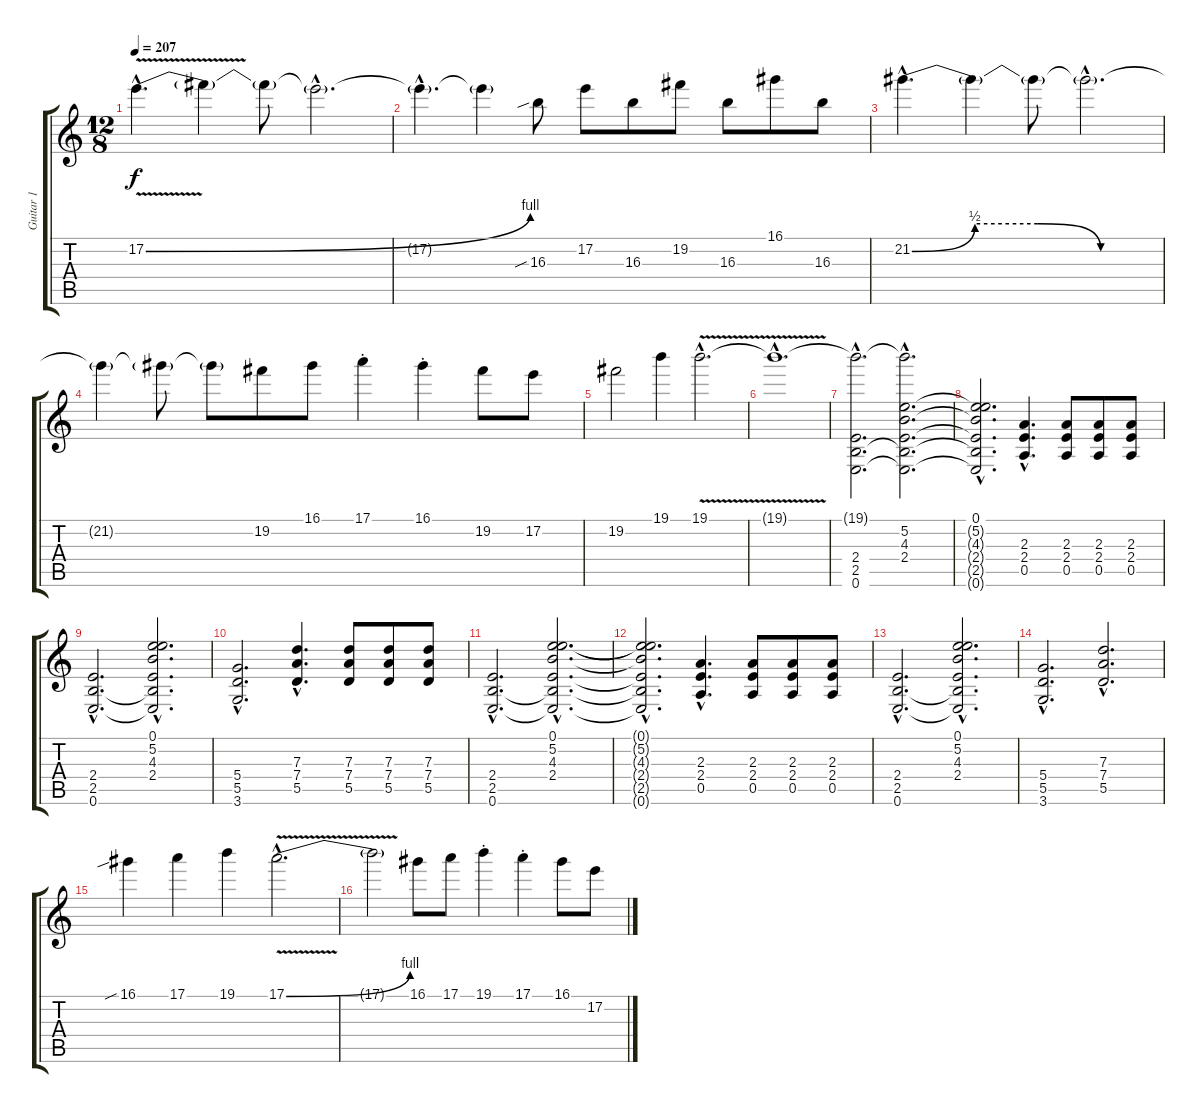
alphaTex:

\track ("Guitar 1" "Guitar 1") {instrument distortionguitar}
\staff {score tabs}
\tuning (E4 B3 G3 D3 A2 E2) {hide}
\ts (12 8)
\tempo 207
\clef g2
\ks c
17.2{be (bend 0 0 60 4) v hac}.4{d dy f} 17.2{t}.4 17.2{t}.8 17.2{hac t}.2{d} |
17.2{hac t}.4{d} 17.2{t}.4 16.3{sib}.8 17.2.8 16.3.8 19.2.8 16.3.8 16.1.8 16.3.8 |
21.2{be (custom 0 0 15 2 30 2 45 0 60 0) hac}.4{d} 21.2{t}.4 21.2{t}.8 21.2{hac t}.2{d} |
21.2{t}.4 21.2{t}.8 21.2{t}.8 19.2.8 16.1.8 17.1{st}.4 16.1{st}.4 19.2.8 17.2.8 |
19.2.2 19.1.4 19.1{v hac}.2{d} |
19.1{hac t}.1{d} |
(19.1{hac t} 2.4{hac} 2.5{hac} 0.6{hac}).2{d volume 11} (19.1{hac t} 5.2{hac} 4.3{hac} 2.4{hac} 2.5{hac t} 0.6{hac t}).2{d} |
(0.1{hac} 5.2{hac t} 4.3{hac t} 2.4{hac t} 2.5{hac t} 0.6{hac t}).2{d} (2.3{hac} 2.4{hac} 0.5{hac}).4{d} (2.3 2.4 0.5).8 (2.3 2.4 0.5).8 (2.3 2.4 0.5).8 |
(2.4{hac} 2.5{hac} 0.6{hac}).2{d} (0.1{hac} 5.2{hac} 4.3{hac} 2.4{hac} 2.5{hac t} 0.6{hac t}).2{d} |
(5.4{hac} 5.5{hac} 3.6{hac}).2{d} (7.3{hac} 7.4{hac} 5.5{hac}).4{d} (7.3 7.4 5.5).8 (7.3 7.4 5.5).8 (7.3 7.4 5.5).8 |
(2.4{hac} 2.5{hac} 0.6{hac}).2{d} (0.1{hac} 5.2{hac} 4.3{hac} 2.4{hac} 2.5{hac t} 0.6{hac t}).2{d} |
(0.1{hac t} 5.2{hac t} 4.3{hac t} 2.4{hac t} 2.5{hac t} 0.6{hac t}).2{d} (2.3{hac} 2.4{hac} 0.5{hac}).4{d} (2.3 2.4 0.5).8 (2.3 2.4 0.5).8 (2.3 2.4 0.5).8 |
(2.4{hac} 2.5{hac} 0.6{hac}).2{d} (0.1{hac} 5.2{hac} 4.3{hac} 2.4{hac} 2.5{hac t} 0.6{hac t}).2{d} |
(5.4{hac} 5.5{hac} 3.6{hac}).2{d} (7.3{hac} 7.4{hac} 5.5{hac}).2{d} |
16.1{sib}.4{volume 14} 17.1.4 19.1.4 17.1{be (bend 0 0 60 4) v hac}.2{d} |
17.1{t}.2 16.1.8 17.1.8 19.1{st}.4 17.1{st}.4 16.1.8 17.2.8
